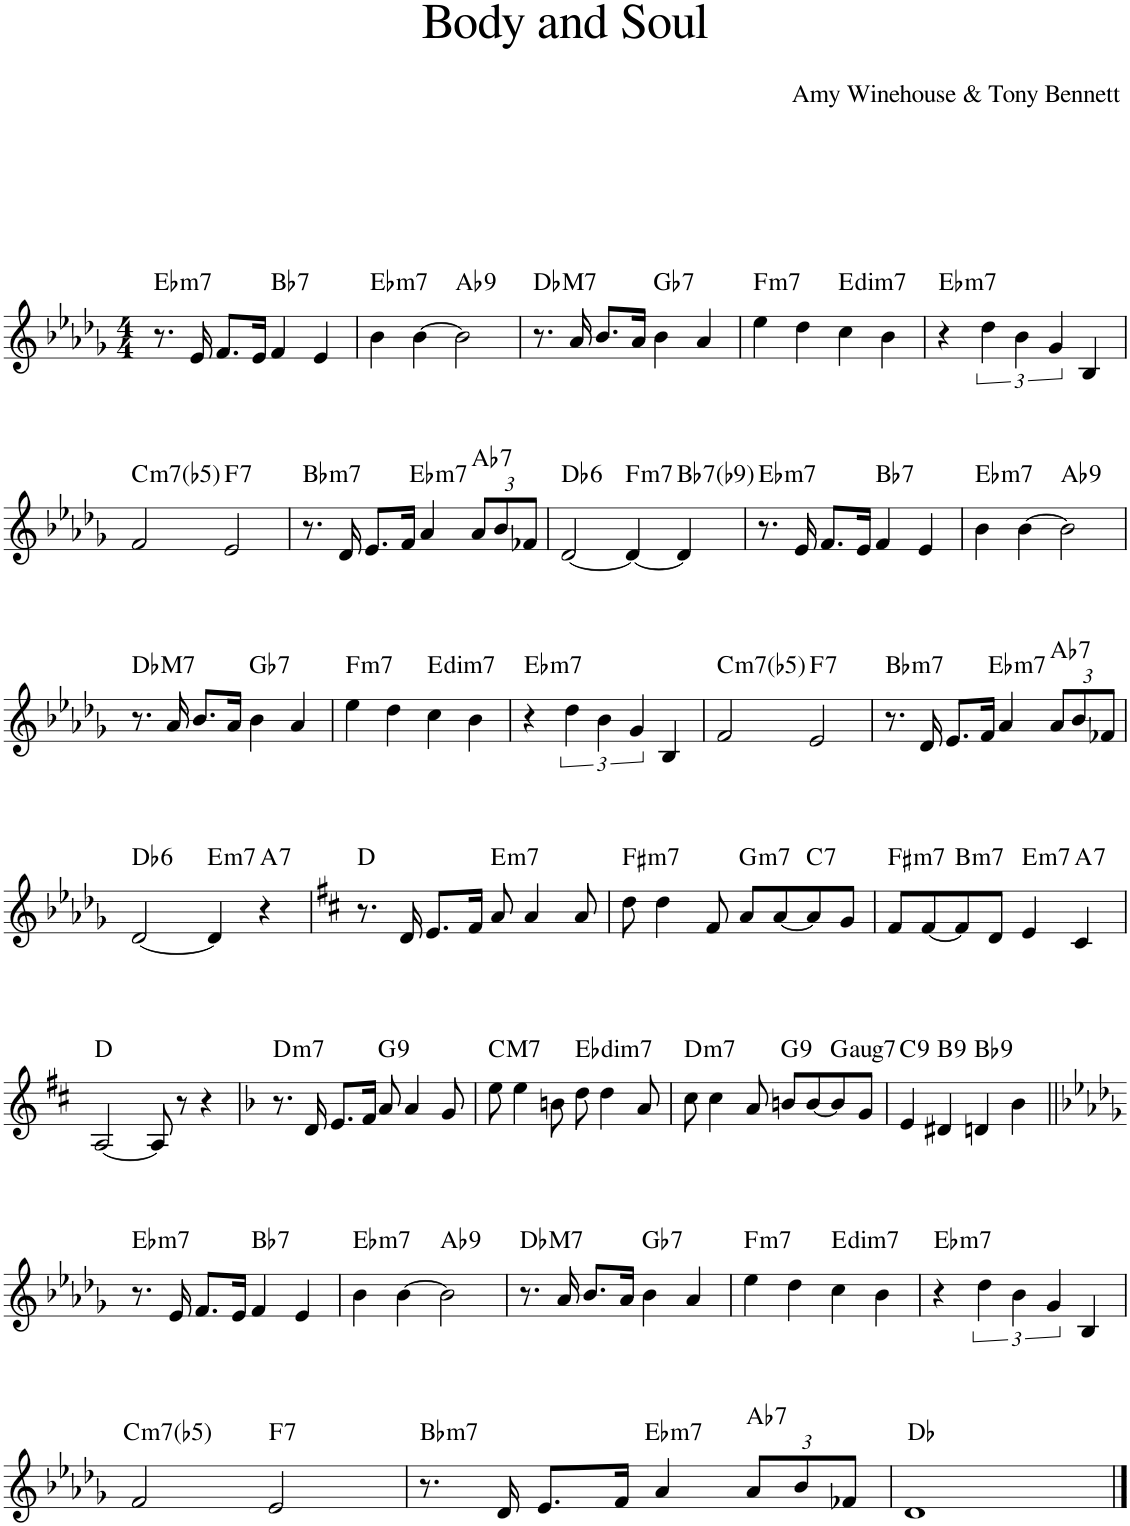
**kern	**harte
*part1	*part1
*staff1	*
*I"Piano	*
*I'Pno.	*
*clefG2	*
*k[b-e-a-d-g-]	*
*M4/4	*
=1	=1
!	!LO:H:kt=m7
8.r	Eb:min7
16e-/	.
8.f/L	.
16e-/Jk	.
!	!LO:H:kt=7
4f/	Bb:7
4e-/	.
=2	=2
!	!LO:H:kt=m7
4b-\	Eb:min7
[4b-\	.
!	!LO:H:kt=9
2b-\]	Ab:9
=3	=3
!	!LO:H:kt=M7
8.r	Db:maj7
16a-/	.
8.b-/L	.
16a-/Jk	.
!	!LO:H:kt=7
4b-\	Gb:7
4a-/	.
=4	=4
!	!LO:H:kt=m7
4ee-\	F:min7
4dd-\	.
!	!LO:H:kt=dim7
4cc\	E:dim7
4b-\	.
=5	=5
!	!LO:H:kt=m7
4r	Eb:min7
6dd-\	.
6b-\	.
6g-/	.
4B-/	.
!!LO:LB:g=z
=6	=6
!	!LO:H:kt=m7(b5)
2f/	C:hdim7
!	!LO:H:kt=7
2e-/	F:7
=7	=7
!	!LO:H:kt=m7
8.r	Bb:min7
16d-/	.
8.e-/L	.
16f/Jk	.
!	!LO:H:kt=m7
4a-/	Eb:min7
*Xbrackettup	*
!	!LO:H:kt=7
12a-/L	Ab:7
12b-/	.
12f-X/J	.
=8	=8
!	!LO:H:kt=6
[2d-/	Db:maj6
!	!LO:H:kt=m7
4d-/_	F:min7
!	!LO:H:kt=7
4d-/]	Bb:7(b9)
=9	=9
!	!LO:H:kt=m7
8.r	Eb:min7
16e-/	.
8.f/L	.
16e-/Jk	.
!	!LO:H:kt=7
4f/	Bb:7
4e-/	.
=10	=10
!	!LO:H:kt=m7
4b-\	Eb:min7
[4b-\	.
!	!LO:H:kt=9
2b-\]	Ab:9
!!LO:LB:g=z
=11	=11
!	!LO:H:kt=M7
8.r	Db:maj7
16a-/	.
8.b-/L	.
16a-/Jk	.
!	!LO:H:kt=7
4b-\	Gb:7
4a-/	.
=12	=12
!	!LO:H:kt=m7
4ee-\	F:min7
4dd-\	.
!	!LO:H:kt=dim7
4cc\	E:dim7
4b-\	.
=13	=13
!	!LO:H:kt=m7
4r	Eb:min7
*brackettup	*
6dd-\	.
6b-\	.
6g-/	.
4B-/	.
=14	=14
!	!LO:H:kt=m7(b5)
2f/	C:hdim7
!	!LO:H:kt=7
2e-/	F:7
=15	=15
!	!LO:H:kt=m7
8.r	Bb:min7
16d-/	.
8.e-/L	.
16f/Jk	.
!	!LO:H:kt=m7
4a-/	Eb:min7
*Xbrackettup	*
!	!LO:H:kt=7
12a-/L	Ab:7
12b-/	.
12f-X/J	.
!!LO:LB:g=z
=16	=16
!	!LO:H:kt=6
[2d-/	Db:maj6
!	!LO:H:kt=m7
4d-/]	E:min7
!	!LO:H:kt=7
4r	A:7
=17	=17
*k[f#c#]	*
8.r	D:maj
16d/	.
8.e/L	.
16f#/Jk	.
!	!LO:H:kt=m7
8a/	E:min7
4a/	.
8a/	.
=18	=18
!	!LO:H:kt=m7
8dd\	F#:min7
4dd\	.
8f#/	.
!	!LO:H:kt=m7
8a/L	G:min7
[8a/	.
!	!LO:H:kt=7
8a/]	C:7
8g/J	.
=19	=19
!	!LO:H:kt=m7
8f#/L	F#:min7
[8f#/	.
!	!LO:H:kt=m7
8f#/]	B:min7
8d/J	.
!	!LO:H:kt=m7
4e/	E:min7
!	!LO:H:kt=7
4c#/	A:7
!!LO:LB:g=z
=20	=20
[2A/	D:maj
8A/]	.
8r	.
4r	.
=21	=21
*k[b-]	*
!	!LO:H:kt=m7
8.r	D:min7
16d/	.
8.e/L	.
16f/Jk	.
!	!LO:H:kt=9
8a/	G:9
4a/	.
8g/	.
=22	=22
!	!LO:H:kt=M7
8ee\	C:maj7
4ee\	.
8bn\	.
!	!LO:H:kt=dim7
8dd\	Eb:dim7
4dd\	.
8a/	.
=23	=23
!	!LO:H:kt=m7
8cc\	D:min7
4cc\	.
8a/	.
!	!LO:H:kt=9
8bn/L	G:9
[8b/	.
!	!LO:H:kt=aug7
8b/]	G:aug(b7)
8g/J	.
=24	=24
!	!LO:H:kt=9
4e/	C:9
!	!LO:H:kt=9
4d#X/	B:9
!	!LO:H:kt=9
4dn/	Bb:9
4b-\	.
!!LO:LB:g=z
=25||	=25||
*k[b-e-a-d-g-]	*
!	!LO:H:kt=m7
8.r	Eb:min7
16e-/	.
8.f/L	.
16e-/Jk	.
!	!LO:H:kt=7
4f/	Bb:7
4e-/	.
=26	=26
!	!LO:H:kt=m7
4b-\	Eb:min7
[4b-\	.
!	!LO:H:kt=9
2b-\]	Ab:9
=27	=27
!	!LO:H:kt=M7
8.r	Db:maj7
16a-/	.
8.b-/L	.
16a-/Jk	.
!	!LO:H:kt=7
4b-\	Gb:7
4a-/	.
=28	=28
!	!LO:H:kt=m7
4ee-\	F:min7
4dd-\	.
!	!LO:H:kt=dim7
4cc\	E:dim7
4b-\	.
=29	=29
!	!LO:H:kt=m7
4r	Eb:min7
*brackettup	*
6dd-\	.
6b-\	.
6g-/	.
4B-/	.
!!LO:LB:g=z
=30	=30
!	!LO:H:kt=m7(b5)
2f/	C:hdim7
!	!LO:H:kt=7
2e-/	F:7
=31	=31
!	!LO:H:kt=m7
8.r	Bb:min7
16d-/	.
8.e-/L	.
16f/Jk	.
!	!LO:H:kt=m7
4a-/	Eb:min7
*Xbrackettup	*
!	!LO:H:kt=7
12a-/L	Ab:7
12b-/	.
12f-X/J	.
=32	=32
1d-	Db:maj
==	==
*-	*-
